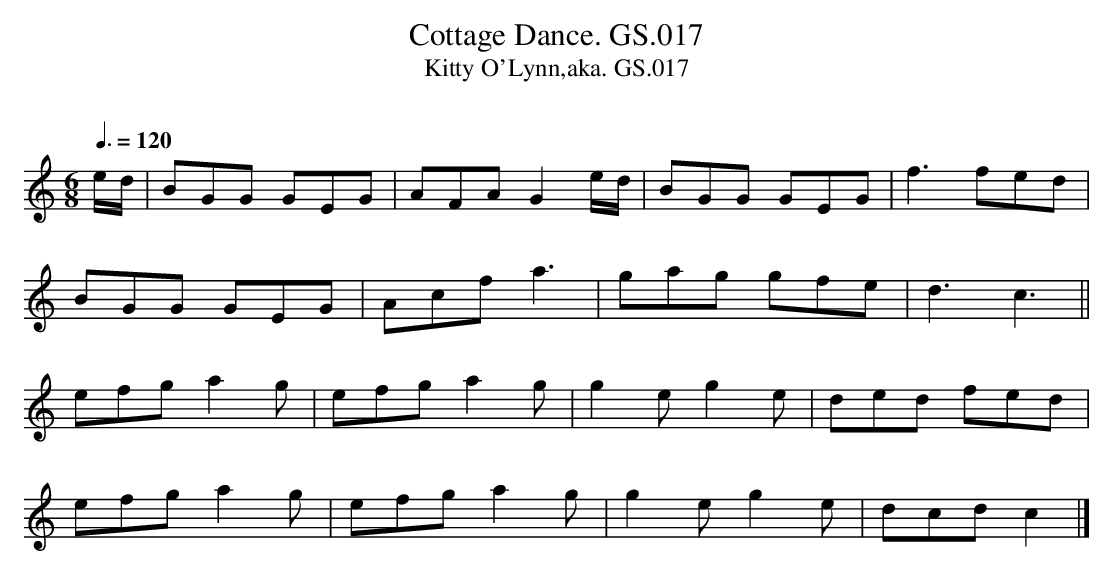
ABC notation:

X:1
T:Cottage Dance. GS.017
T:Kitty O'Lynn,aka. GS.017
M:6/8
L:1/8
Q:3/8=120
O:
K:C major
e/2d/2 | BGG GEG | AFA G2 e/2d/2 | BGG GEG | f3 fed |
BGG GEG| Acf a3 | gag gfe | d3 c3 ||
efg a2g | efg a2 g | g2eg2e | ded fed |
efg a2 g | efg a2 g | g2eg2e |dcd  c2 |]
